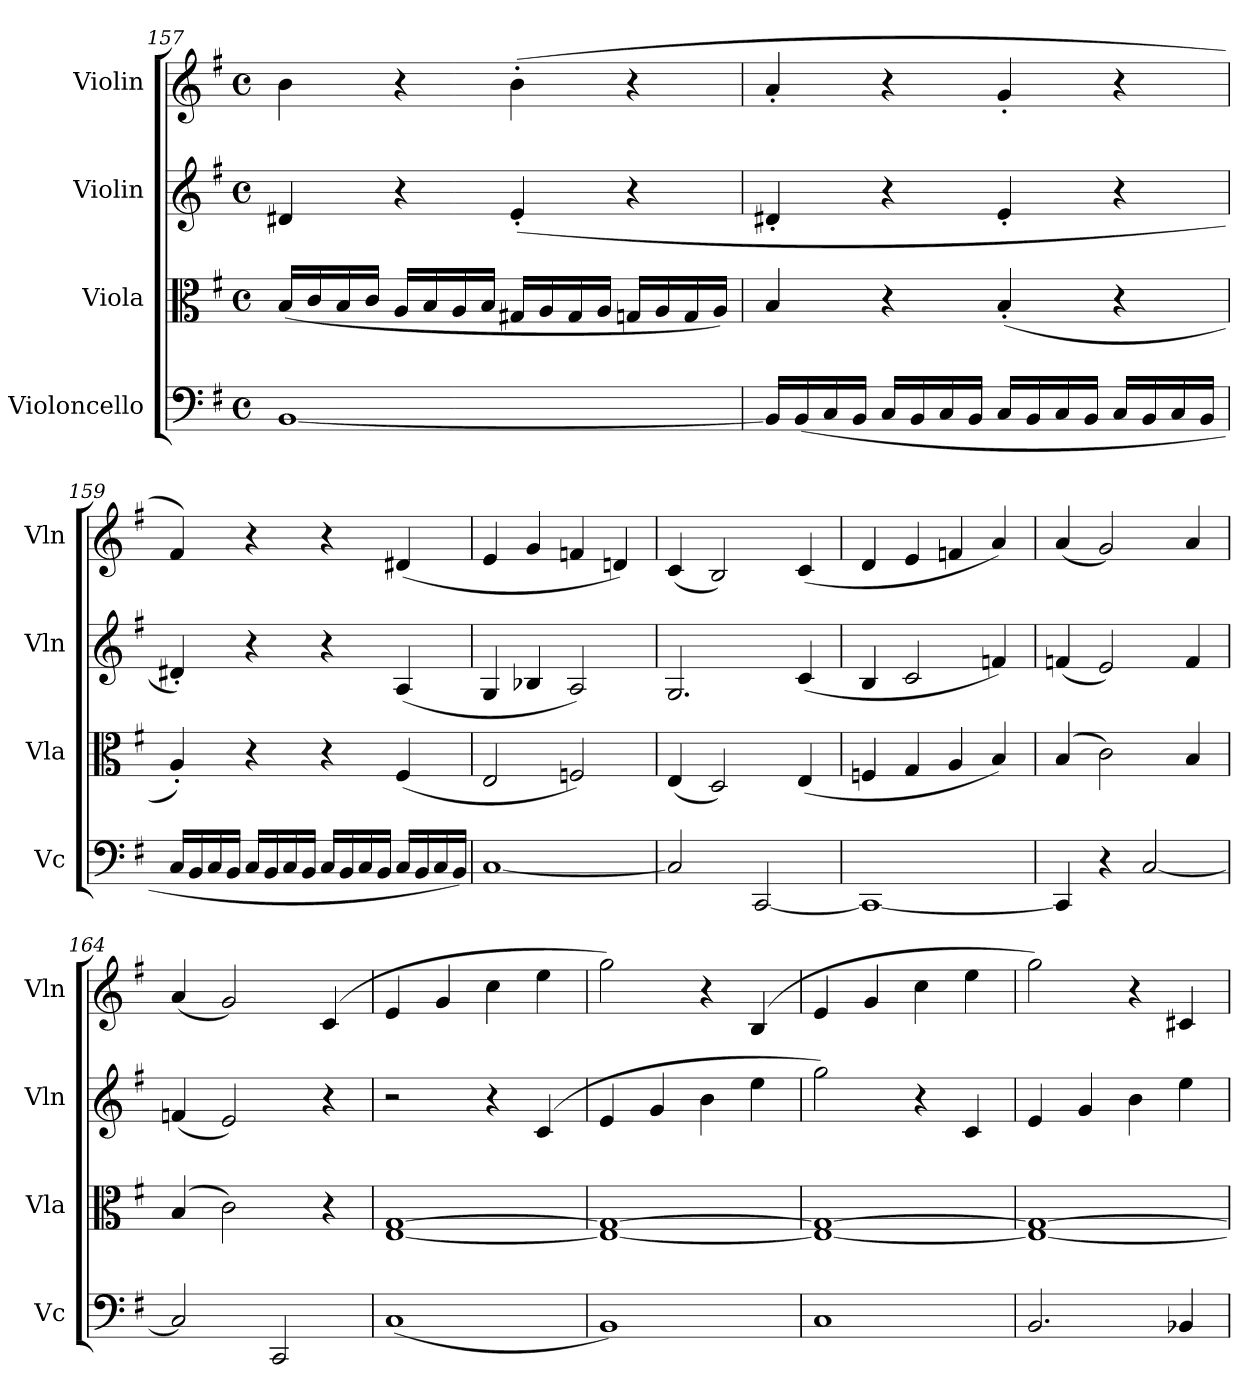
**kern	**kern	**kern	**kern
*part4	*part3	*part2	*part1
*staff4	*staff3	*staff2	*staff1
*I"Violoncello	*I"Viola	*I"Violin	*I"Violin
*I'Vc	*I'Vla	*I'Vln	*I'Vln
*clefF4	*clefC3	*clefG2	*clefG2
*k[f#]	*k[f#]	*k[f#]	*k[f#]
*M4/4	*M4/4	*M4/4	*M4/4
*met(c)	*met(c)	*met(c)	*met(c)
=157	=157	=157	=157
[1BB	(16B/LL	4d#X/	4b\
.	16c/	.	.
.	16B/	.	.
.	16c/JJ	.	.
.	16A/LL	4r	4r
.	16B/	.	.
.	16A/	.	.
.	16B/JJ	.	.
.	16G#X/LL	(4e'/	(4b'\
.	16A/	.	.
.	16G#/	.	.
.	16A/JJ	.	.
.	16Gn/LL	4r	4r
.	16A/	.	.
.	16G/	.	.
.	16A/JJ)	.	.
!!LO:LB:g=z
=158	=158	=158	=158
16BB/LL]	4B/	4d#X'/	4a'/
(16BB/	.	.	.
16C/	.	.	.
16BB/JJ	.	.	.
16C/LL	4r	4r	4r
16BB/	.	.	.
16C/	.	.	.
16BB/JJ	.	.	.
16C/LL	(4B'/	4e'/	4g'/
16BB/	.	.	.
16C/	.	.	.
16BB/JJ	.	.	.
16C/LL	4r	4r	4r
16BB/	.	.	.
16C/	.	.	.
16BB/JJ	.	.	.
=159	=159	=159	=159
16C/LL	4A'/)	4d#X'/)	4f#/)
16BB/	.	.	.
16C/	.	.	.
16BB/JJ	.	.	.
16C/LL	4r	4r	4r
16BB/	.	.	.
16C/	.	.	.
16BB/JJ	.	.	.
16C/LL	4r	4r	4r
16BB/	.	.	.
16C/	.	.	.
16BB/JJ	.	.	.
16C/LL	(4F#/	(4A/	(4d#X/
16BB/	.	.	.
16C/	.	.	.
16BB/JJ)	.	.	.
=160	=160	=160	=160
[1C	2E/	4G/	4e/
.	.	4B-X/	4g/
.	2Fn/)	2A/)	4fn/
.	.	.	4dn/)
=161	=161	=161	=161
2C/]	(4E/	2.G/	(4c/
.	2D/)	.	2B/)
[2CC/	.	.	.
.	(4E/	(4c/	(4c/
=162	=162	=162	=162
1CC_	4Fn/	4B/	4d/
.	4G/	2c/	4e/
.	4A/	.	4fn/
.	4B/)	4fn/)	4a/)
=163	=163	=163	=163
4CC/]	(4B/	(4fn/	(4a/
4r	2c\)	2e/)	2g/)
[2C/	.	.	.
.	4B/	4f/	4a/
=164	=164	=164	=164
2C/]	(4B/	(4fn/	(4a/
.	2c\)	2e/)	2g/)
2CC/	.	.	.
.	4r	4r	(4c/
=165	=165	=165	=165
(1C	[1E [1G	2r	4e/
.	.	.	4g/
.	.	4r	4cc\
.	.	(4c/	4ee\
=166	=166	=166	=166
1BB)	1E_ 1G_	4e/	2gg\)
.	.	4g/	.
.	.	4b\	4r
.	.	4ee\	(4B/
!!LO:LB:g=z
=167	=167	=167	=167
1C	1E_ 1G_	2gg\)	4e/
.	.	.	4g/
.	.	4r	4cc\
.	.	4c/	4ee\
=168	=168	=168	=168
2.BB/	1E_ 1G_	4e/	2gg\)
.	.	4g/	.
.	.	4b\	4r
4BB-X/	.	4ee\	4c#X/
=	=	=	=
*-	*-	*-	*-
